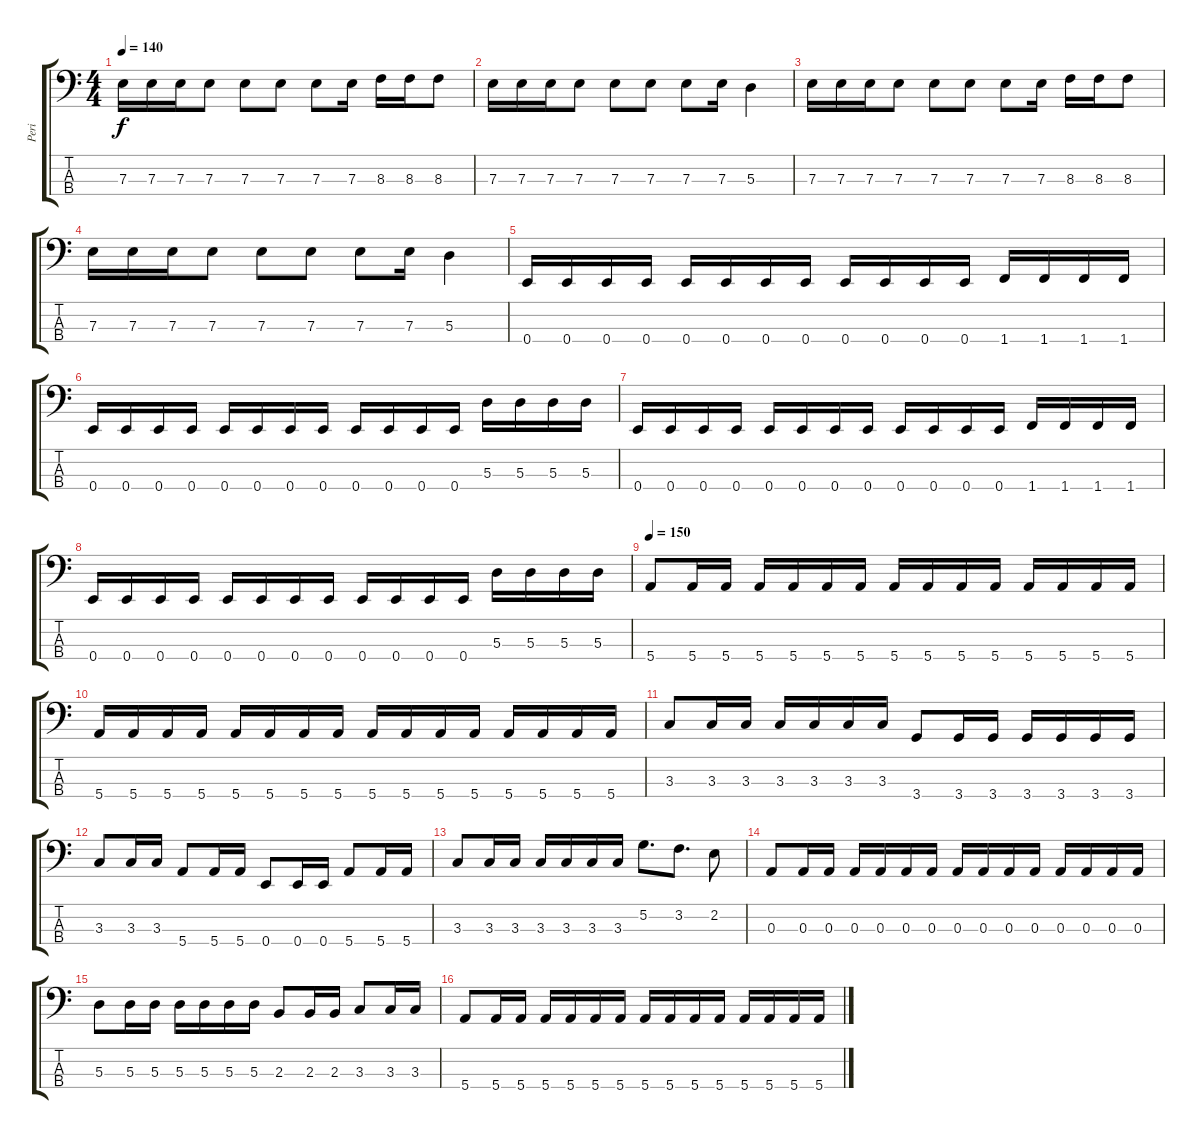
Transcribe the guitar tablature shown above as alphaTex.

\track ("Peri" "Peri") {instrument electricbassfinger}
\staff {score tabs}
\tuning (G2 D2 A1 E1) {hide}
\ts (4 4)
\tempo 140
\clef f4
\ks c
7.3.16{dy f} 7.3.16 7.3.16 7.3.8 7.3.8 7.3.8 7.3.8 7.3.16 8.3.16 8.3.16 8.3.8 |
7.3.16 7.3.16 7.3.16 7.3.8 7.3.8 7.3.8 7.3.8 7.3.16 5.3.4 |
7.3.16 7.3.16 7.3.16 7.3.8 7.3.8 7.3.8 7.3.8 7.3.16 8.3.16 8.3.16 8.3.8 |
7.3.16 7.3.16 7.3.16 7.3.8 7.3.8 7.3.8 7.3.8 7.3.16 5.3.4 |
0.4.16 0.4.16 0.4.16 0.4.16 0.4.16 0.4.16 0.4.16 0.4.16 0.4.16 0.4.16 0.4.16 0.4.16 1.4.16 1.4.16 1.4.16 1.4.16 |
0.4.16 0.4.16 0.4.16 0.4.16 0.4.16 0.4.16 0.4.16 0.4.16 0.4.16 0.4.16 0.4.16 0.4.16 5.3.16 5.3.16 5.3.16 5.3.16 |
0.4.16 0.4.16 0.4.16 0.4.16 0.4.16 0.4.16 0.4.16 0.4.16 0.4.16 0.4.16 0.4.16 0.4.16 1.4.16 1.4.16 1.4.16 1.4.16 |
0.4.16 0.4.16 0.4.16 0.4.16 0.4.16 0.4.16 0.4.16 0.4.16 0.4.16 0.4.16 0.4.16 0.4.16 5.3.16 5.3.16 5.3.16 5.3.16 |
\tempo 150
5.4.8 5.4.16 5.4.16 5.4.16 5.4.16 5.4.16 5.4.16 5.4.16 5.4.16 5.4.16 5.4.16 5.4.16 5.4.16 5.4.16 5.4.16 |
5.4.16 5.4.16 5.4.16 5.4.16 5.4.16 5.4.16 5.4.16 5.4.16 5.4.16 5.4.16 5.4.16 5.4.16 5.4.16 5.4.16 5.4.16 5.4.16 |
3.3.8 3.3.16 3.3.16 3.3.16 3.3.16 3.3.16 3.3.16 3.4.8 3.4.16 3.4.16 3.4.16 3.4.16 3.4.16 3.4.16 |
3.3.8 3.3.16 3.3.16 5.4.8 5.4.16 5.4.16 0.4.8 0.4.16 0.4.16 5.4.8 5.4.16 5.4.16 |
3.3.8 3.3.16 3.3.16 3.3.16 3.3.16 3.3.16 3.3.16 5.2.8{d} 3.2.8{d} 2.2.8 |
0.3.8 0.3.16 0.3.16 0.3.16 0.3.16 0.3.16 0.3.16 0.3.16 0.3.16 0.3.16 0.3.16 0.3.16 0.3.16 0.3.16 0.3.16 |
5.3.8 5.3.16 5.3.16 5.3.16 5.3.16 5.3.16 5.3.16 2.3.8 2.3.16 2.3.16 3.3.8 3.3.16 3.3.16 |
5.4.8 5.4.16 5.4.16 5.4.16 5.4.16 5.4.16 5.4.16 5.4.16 5.4.16 5.4.16 5.4.16 5.4.16 5.4.16 5.4.16 5.4.16
